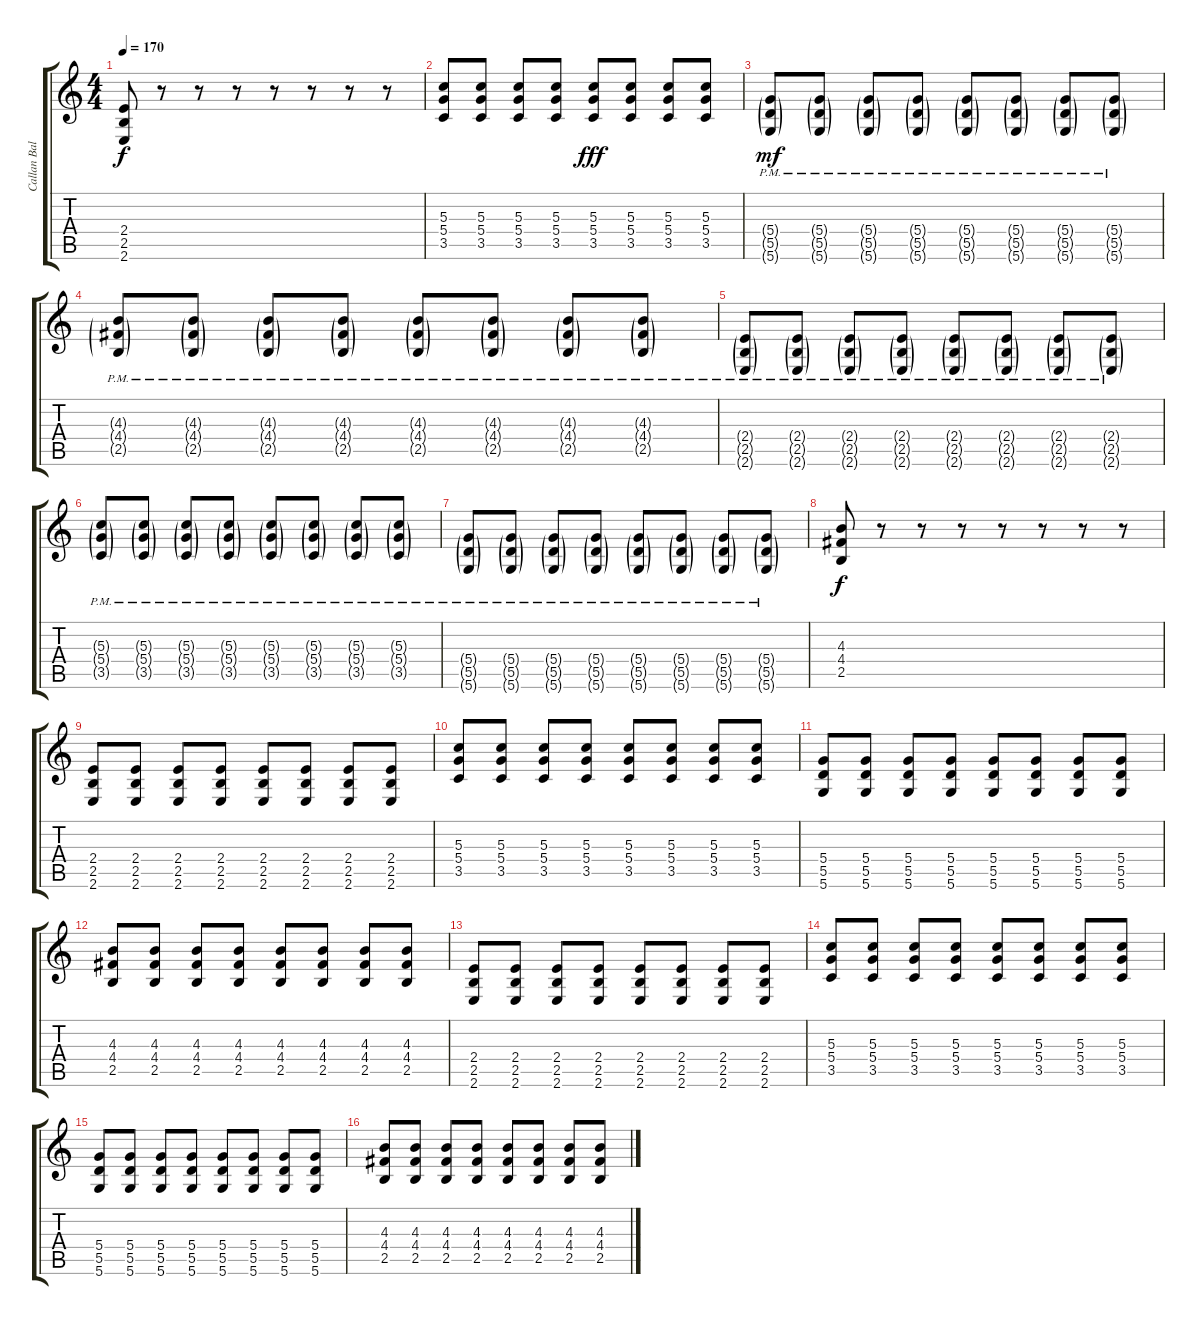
\track ("Callan Ballbags" "Callan Bal") {instrument distortionguitar}
\staff {score tabs}
\tuning (E4 B3 G3 D3 A2 D2) {hide}
\ts (4 4)
\tempo 170
\clef g2
\ks c
(2.4 2.5 2.6).8{dy f} r.8 r.8 r.8 r.8 r.8 r.8 r.8 |
(5.3 5.4 3.5).8 (5.3 5.4 3.5).8 (5.3 5.4 3.5).8 (5.3 5.4 3.5).8 (5.3 5.4 3.5).8{dy fff} (5.3 5.4 3.5).8 (5.3 5.4 3.5).8 (5.3 5.4 3.5).8 |
(5.4{g} 5.5{g pm} 5.6{g}).8{dy mf} (5.4{g} 5.5{g pm} 5.6{g}).8 (5.4{g} 5.5{g pm} 5.6{g}).8 (5.4{g} 5.5{g pm} 5.6{g}).8 (5.4{g} 5.5{g pm} 5.6{g}).8 (5.4{g} 5.5{g pm} 5.6{g}).8 (5.4{g} 5.5{g pm} 5.6{g}).8 (5.4{g} 5.5{g pm} 5.6{g}).8 |
(4.3{g} 4.4{g} 2.5{g pm}).8 (4.3{g} 4.4{g} 2.5{g pm}).8 (4.3{g} 4.4{g} 2.5{g pm}).8 (4.3{g} 4.4{g} 2.5{g pm}).8 (4.3{g} 4.4{g} 2.5{g pm}).8 (4.3{g} 4.4{g} 2.5{g pm}).8 (4.3{g} 4.4{g} 2.5{g pm}).8 (4.3{g pm} 4.4{g} 2.5{g}).8 |
(2.4{g} 2.5{g pm} 2.6{g}).8 (2.4{g} 2.5{g pm} 2.6{g}).8 (2.4{g} 2.5{g pm} 2.6{g}).8 (2.4{g} 2.5{g pm} 2.6{g}).8 (2.4{g} 2.5{g pm} 2.6{g}).8 (2.4{g} 2.5{g pm} 2.6{g}).8 (2.4{g} 2.5{g pm} 2.6{g}).8 (2.4{g} 2.5{g pm} 2.6{g pm}).8 |
(5.3{g pm} 5.4{g} 3.5{g pm}).8 (5.3{g} 5.4{g} 3.5{g pm}).8 (5.3{g} 5.4{g} 3.5{g pm}).8 (5.3{g} 5.4{g} 3.5{g pm}).8 (5.3{g} 5.4{g} 3.5{g pm}).8 (5.3{g} 5.4{g} 3.5{g pm}).8 (5.3{g} 5.4{g} 3.5{g pm}).8 (5.3{g} 5.4{g} 3.5{g pm}).8 |
(5.4{g} 5.5{g pm} 5.6{g}).8 (5.4{g} 5.5{g pm} 5.6{g}).8 (5.4{g} 5.5{g pm} 5.6{g}).8 (5.4{g} 5.5{g pm} 5.6{g}).8 (5.4{g} 5.5{g pm} 5.6{g}).8 (5.4{g} 5.5{g pm} 5.6{g}).8 (5.4{g} 5.5{g pm} 5.6{g}).8 (5.4{g} 5.5{g pm} 5.6{g}).8 |
(4.3 4.4 2.5).8{dy f} r.8 r.8 r.8 r.8 r.8 r.8 r.8 |
(2.4 2.5 2.6).8 (2.4 2.5 2.6).8 (2.4 2.5 2.6).8 (2.4 2.5 2.6).8 (2.4 2.5 2.6).8 (2.4 2.5 2.6).8 (2.4 2.5 2.6).8 (2.4 2.5 2.6).8 |
(5.3 5.4 3.5).8 (5.3 5.4 3.5).8 (5.3 5.4 3.5).8 (5.3 5.4 3.5).8 (5.3 5.4 3.5).8 (5.3 5.4 3.5).8 (5.3 5.4 3.5).8 (5.3 5.4 3.5).8 |
(5.4 5.5 5.6).8 (5.4 5.5 5.6).8 (5.4 5.5 5.6).8 (5.4 5.5 5.6).8 (5.4 5.5 5.6).8 (5.4 5.5 5.6).8 (5.4 5.5 5.6).8 (5.4 5.5 5.6).8 |
(4.3 4.4 2.5).8 (4.3 4.4 2.5).8 (4.3 4.4 2.5).8 (4.3 4.4 2.5).8 (4.3 4.4 2.5).8 (4.3 4.4 2.5).8 (4.3 4.4 2.5).8 (4.3 4.4 2.5).8 |
(2.4 2.5 2.6).8 (2.4 2.5 2.6).8 (2.4 2.5 2.6).8 (2.4 2.5 2.6).8 (2.4 2.5 2.6).8 (2.4 2.5 2.6).8 (2.4 2.5 2.6).8 (2.4 2.5 2.6).8 |
(5.3 5.4 3.5).8 (5.3 5.4 3.5).8 (5.3 5.4 3.5).8 (5.3 5.4 3.5).8 (5.3 5.4 3.5).8 (5.3 5.4 3.5).8 (5.3 5.4 3.5).8 (5.3 5.4 3.5).8 |
(5.4 5.5 5.6).8 (5.4 5.5 5.6).8 (5.4 5.5 5.6).8 (5.4 5.5 5.6).8 (5.4 5.5 5.6).8 (5.4 5.5 5.6).8 (5.4 5.5 5.6).8 (5.4 5.5 5.6).8 |
(4.3 4.4 2.5).8 (4.3 4.4 2.5).8 (4.3 4.4 2.5).8 (4.3 4.4 2.5).8 (4.3 4.4 2.5).8 (4.3 4.4 2.5).8 (4.3 4.4 2.5).8 (4.3 4.4 2.5).8
